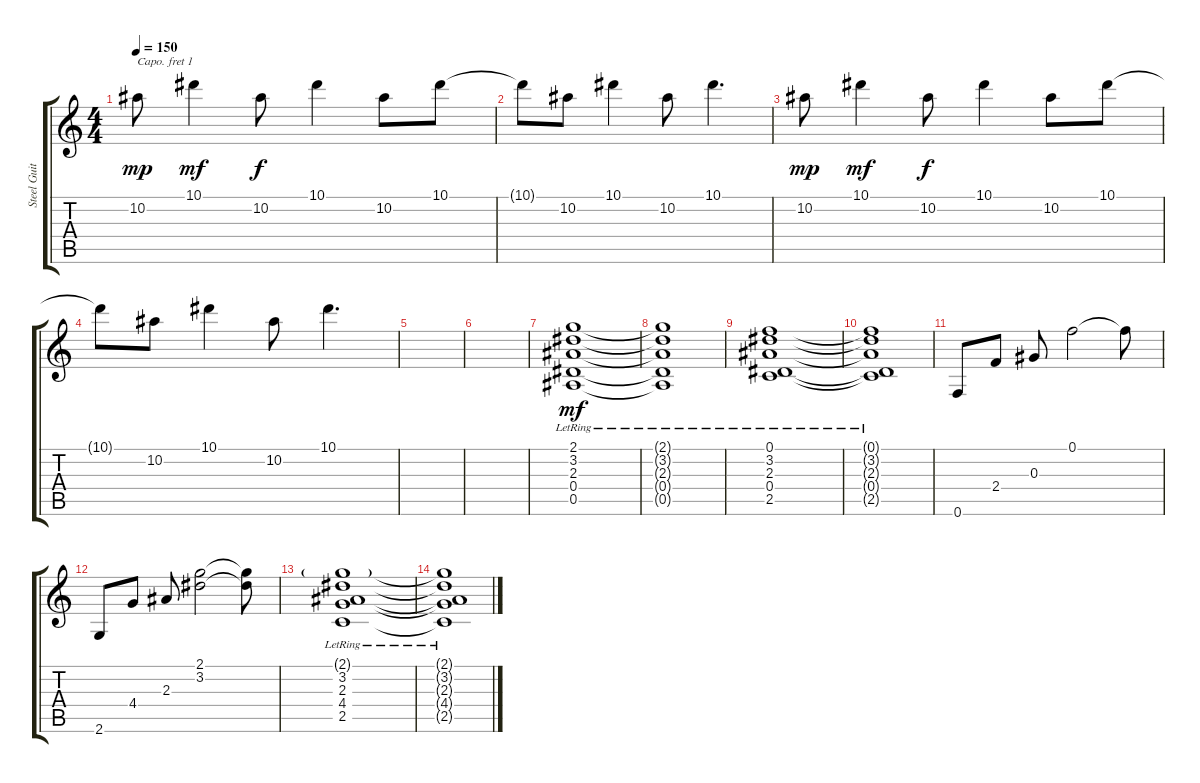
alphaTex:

\track ("Steel Guitar" "Steel Guit") {instrument acousticguitarsteel}
\staff {score tabs}
\capo 1
\tuning (E4 B3 G3 D3 A2 E2) {hide}
\ts (4 4)
\tempo 150
\clef g2
\ks c
10.2.8{dy mp} 10.1.4{dy mf} 10.2.8{dy f} 10.1.4 10.2.8 10.1.8 |
10.1{t}.8 10.2.8 10.1.4 10.2.8 10.1.4{d} |
10.2.8{dy mp} 10.1.4{dy mf} 10.2.8{dy f} 10.1.4 10.2.8 10.1.8 |
10.1{t}.8 10.2.8 10.1.4 10.2.8 10.1.4{d} |
|
|
(2.1{lr} 3.2{lr} 2.3{lr} 0.4{lr} 0.5{lr}).1{dy mf} |
(2.1{lr t} 3.2{lr t} 2.3{lr t} 0.4{lr t} 0.5{lr t}).1 |
(0.1{lr} 3.2{lr} 2.3{lr} 0.4{lr} 2.5{lr}).1 |
(0.1{lr t} 3.2{lr t} 2.3{lr t} 0.4{lr t} 2.5{lr t}).1 |
0.6.8 2.4.8 0.3.8 0.1.2 0.1{t}.8 |
2.6.8 4.4.8 2.3.8 (2.1 3.2).2 (2.1{t} 3.2{t}).8 |
(2.1{g lr} 3.2{lr} 2.3{lr} 4.4{lr} 2.5{lr}).1 |
(2.1{lr t} 3.2{lr t} 2.3{lr t} 4.4{lr t} 2.5{lr t}).1
